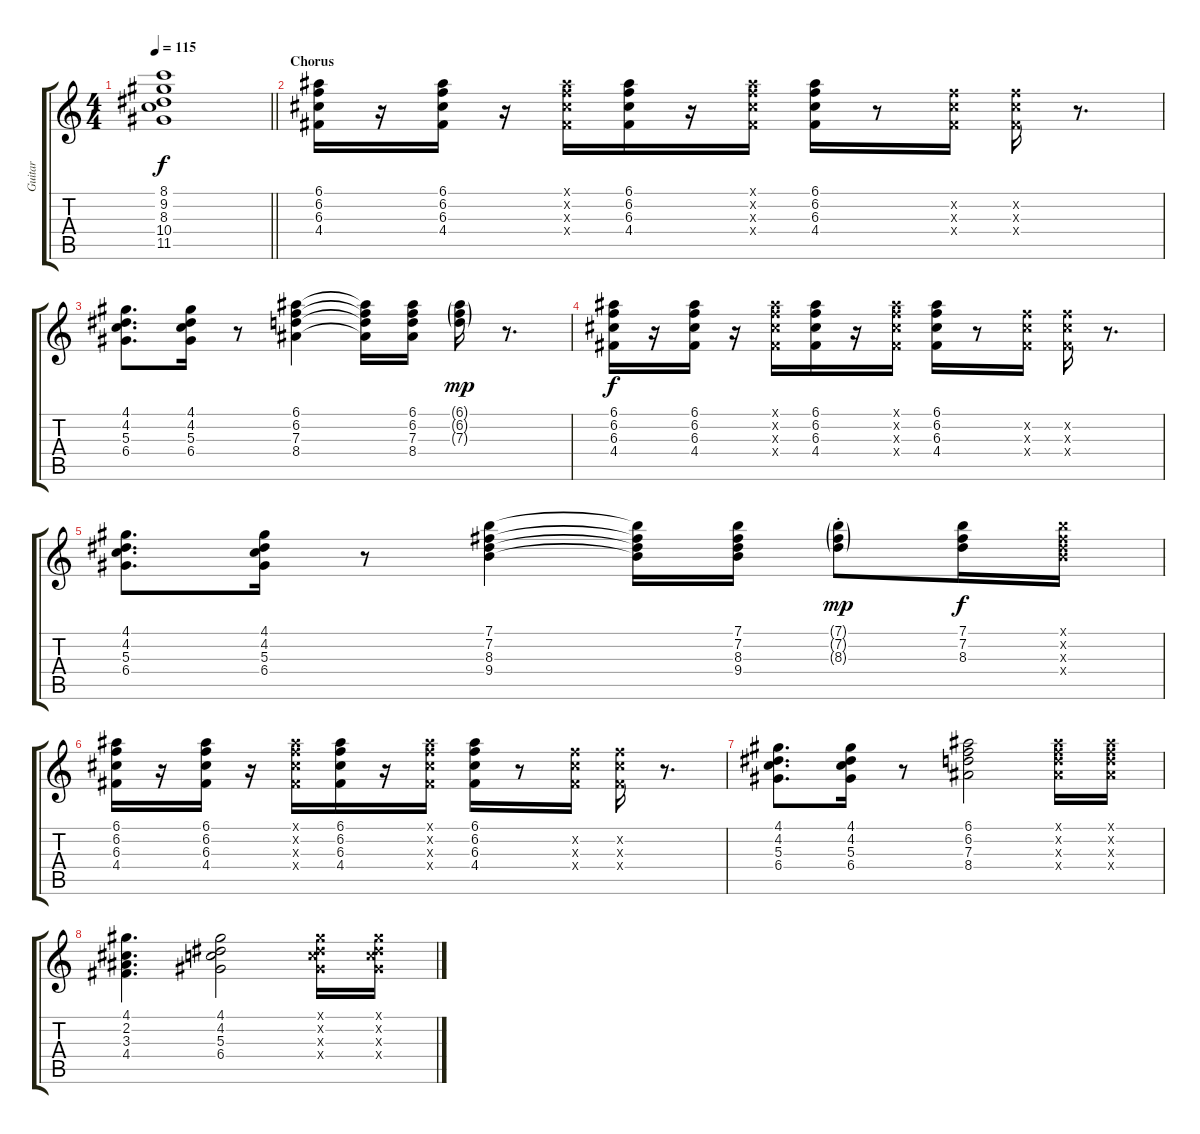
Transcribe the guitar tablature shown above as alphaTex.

\track ("Guitar" "Guitar") {instrument electricguitarclean}
\staff {score tabs}
\tuning (E4 B3 G3 D3 A2 E2) {hide}
\ts (4 4)
\tempo 115
\clef g2
\barLineRight lightlight
\ks c
(8.1{t} 9.2{t} 8.3{t} 10.4{t} 11.5{t}).1{dy f} |
\section ("" "Chorus")
(6.1 6.2 6.3 4.4).16 r.16 (6.1 6.2 6.3 4.4).16 r.16 (6.1{x} 6.2{x} 6.3{x} 4.4{x}).16 (6.1 6.2 6.3 4.4).16 r.16 (6.1{x} 6.2{x} 6.3{x} 4.4{x}).16 (6.1 6.2 6.3 4.4).16 r.8 (6.2{x} 6.3{x} 4.4{x}).16 (6.2{x} 6.3{x} 4.4{x}).16 r.8{d} |
(4.1 4.2 5.3 6.4).8{d} (4.1 4.2 5.3 6.4).16 r.8 (6.1 6.2 7.3 8.4).4 (6.1{t} 6.2{t} 7.3{t} 8.4{t}).16 (6.1 6.2 7.3 8.4).16 (6.1{g} 6.2{g} 7.3{g}).16{dy mp} r.8{d} |
(6.1 6.2 6.3 4.4).16{dy f} r.16 (6.1 6.2 6.3 4.4).16 r.16 (6.1{x} 6.2{x} 6.3{x} 4.4{x}).16 (6.1 6.2 6.3 4.4).16 r.16 (6.1{x} 6.2{x} 6.3{x} 4.4{x}).16 (6.1 6.2 6.3 4.4).16 r.8 (6.2{x} 6.3{x} 4.4{x}).16 (6.2{x} 6.3{x} 4.4{x}).16 r.8{d} |
(4.1 4.2 5.3 6.4).8{d} (4.1 4.2 5.3 6.4).16 r.8 (7.1 7.2 8.3 9.4).4 (7.1{t} 7.2{t} 8.3{t} 9.4{t}).16 (7.1 7.2 8.3 9.4).16 (7.1{g st} 7.2{g st} 8.3{g st}).8{dy mp} (7.1 7.2 8.3).16{dy f} (7.1{x} 7.2{x} 8.3{x} 9.4{x}).16 |
(6.1 6.2 6.3 4.4).16 r.16 (6.1 6.2 6.3 4.4).16 r.16 (6.1{x} 6.2{x} 6.3{x} 4.4{x}).16 (6.1 6.2 6.3 4.4).16 r.16 (6.1{x} 6.2{x} 6.3{x} 4.4{x}).16 (6.1 6.2 6.3 4.4).16 r.8 (6.2{x} 6.3{x} 4.4{x}).16 (6.2{x} 6.3{x} 4.4{x}).16 r.8{d} |
(4.1 4.2 5.3 6.4).8{d} (4.1 4.2 5.3 6.4).16 r.8 (6.1 6.2 7.3 8.4).2 (6.1{x} 6.2{x} 7.3{x} 8.4{x}).16 (6.1{x} 6.2{x} 7.3{x} 8.4{x}).16 |
(4.1 2.2 3.3 4.4).4{d} (4.1 4.2 5.3 6.4).2 (4.1{x} 4.2{x} 5.3{x} 6.4{x}).16 (4.1{x} 4.2{x} 5.3{x} 6.4{x}).16
